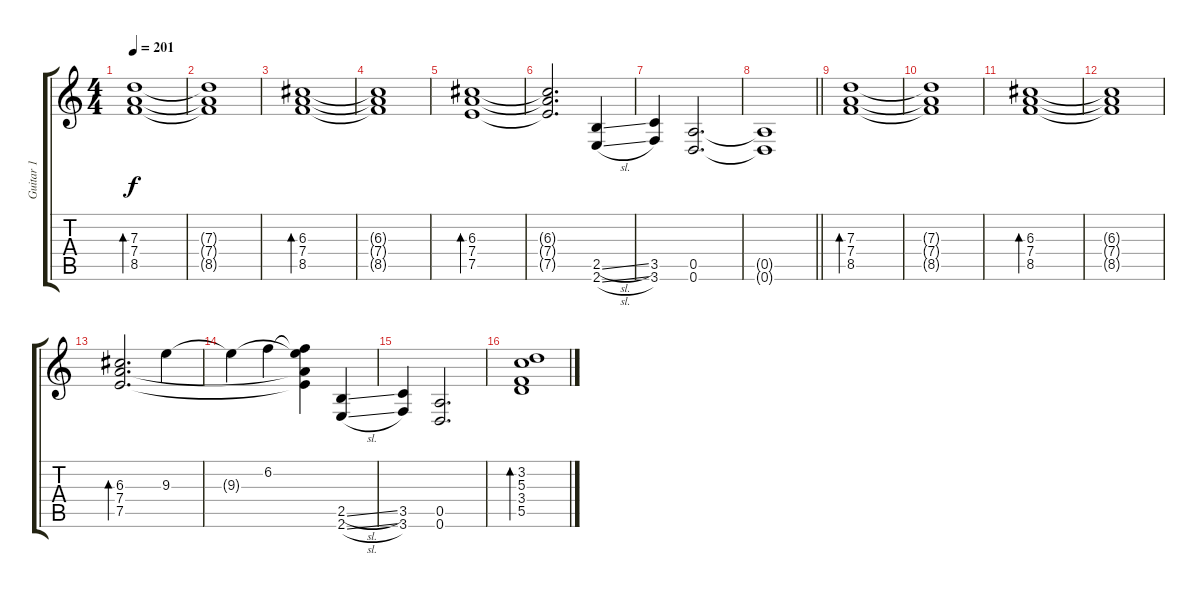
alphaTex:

\track ("Guitar 1" "Guitar 1") {instrument distortionguitar}
\staff {score tabs}
\tuning (E4 B3 G3 D3 A2 D2) {hide}
\ts (4 4)
\section ("" "")
\tempo 201
\clef g2
\ks c
(7.3 7.4 8.5).1{bd 240 dy f instrument electricguitarjazz} |
(7.3{t} 7.4{t} 8.5{t}).1 |
(6.3 7.4 8.5).1{bd 240} |
(6.3{t} 7.4{t} 8.5{t}).1 |
(6.3 7.4 7.5).1{bd 240} |
(6.3{t} 7.4{t} 7.5{t}).2{d} (2.5{sl} 2.6{sl}).4 |
(3.5 3.6).4 (0.5 0.6).2{d} |
\barLineRight lightlight
(0.5{t} 0.6{t}).1 |
(7.3 7.4 8.5).1{bd 240} |
(7.3{t} 7.4{t} 8.5{t}).1 |
(6.3 7.4 8.5).1{bd 240} |
(6.3{t} 7.4{t} 8.5{t}).1 |
(6.3 7.4 7.5).2{d bd 240} 9.3.4 |
9.3{t}.4 6.2.4 (6.2{t} 9.3{t} 7.4{t} 7.5{t}).4 (2.5{sl} 2.6{sl}).4 |
(3.5 3.6).4 (0.5 0.6).2{d} |
(3.2 5.3 3.4 5.5).1{bd 240}
